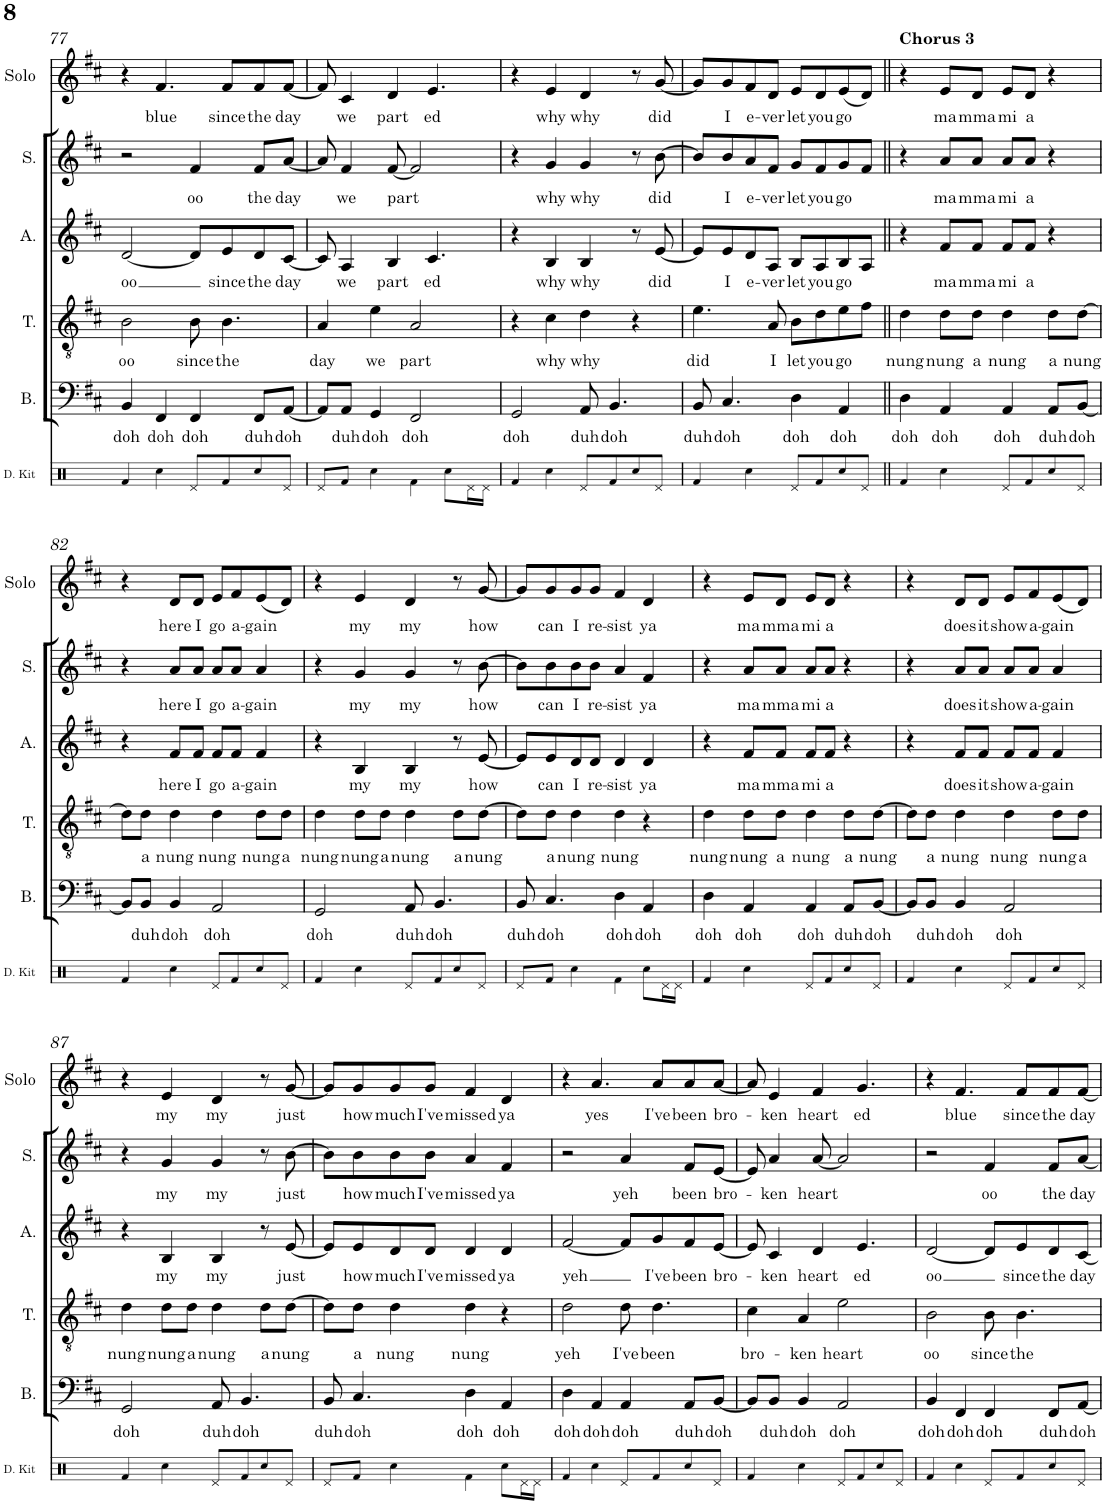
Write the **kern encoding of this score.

**kern	**kern	**text	**kern	**text	**kern	**text	**kern	**text	**kern	**text
*part6	*part5	*part5	*part4	*part4	*part3	*part3	*part2	*part2	*part1	*part1
*staff6	*staff5	*staff5	*staff4	*staff4	*staff3	*staff3	*staff2	*staff2	*staff1	*staff1
*I"Drum Kit	*I"Bass	*	*I"Tenor	*	*I"Alto	*	*I"Soprano	*	*I"Solo	*
*I'D. Kit	*I'B.	*	*I'T.	*	*I'A.	*	*I'S.	*	*I'Solo	*
!!LO:PB:g=z
*clefX	*clefF4	*	*clefGv2	*	*clefG2	*	*clefG2	*	*clefG2	*
*k[]	*k[f#c#]	*	*k[f#c#]	*	*k[f#c#]	*	*k[f#c#]	*	*k[f#c#]	*
*M4/4	*M4/4	*	*M4/4	*	*M4/4	*	*M4/4	*	*M4/4	*
=77	=77	=77	=77	=77	=77	=77	=77	=77	=77	=77
!	!	!LO:LY:b	!	!LO:LY:b	!	!LO:LY:b	!	!	!	!
4Rf/	4BB/	doh	2B\	oo	[2d/	oo	2r	.	4r	.
!	!	!LO:LY:b	!	!	!	!	!	!	!	!LO:LY:b
4Rcc\	4FF#/	doh	.	.	.	.	.	.	4.f#/	blue
!	!	!LO:LY:b	!	!LO:LY:b	!	!	!	!LO:LY:b	!	!
8Rd/L	4FF#/	doh	8B\	since	8d/L]	.	4f#/	oo	.	.
!	!	!	!	!LO:LY:b	!	!LO:LY:b	!	!	!	!LO:LY:b
8Rf/	.	.	4.B\	the	8e/	since	.	.	8f#/L	since
!	!	!LO:LY:b	!	!	!	!LO:LY:b	!	!LO:LY:b	!	!LO:LY:b
8Rcc/	8FF#/L	duh	.	.	8d/	the	8f#/L	the	8f#/	the
!	!	!LO:LY:b	!	!	!	!LO:LY:b	!	!LO:LY:b	!	!LO:LY:b
8Rd/J	[8AA/J	doh	.	.	[8c#/J	day	[8a/J	day	[8f#/J	day
=78	=78	=78	=78	=78	=78	=78	=78	=78	=78	=78
!	!	!	!	!LO:LY:b	!	!	!	!	!	!
8Rd/L	8AA/L]	.	4A/	day	8c#/]	.	8a/]	.	8f#/]	.
!	!	!LO:LY:b	!	!	!	!LO:LY:b	!	!LO:LY:b	!	!LO:LY:b
8Rf/J	8AA/J	duh	.	.	4A/	we	4f#/	we	4c#/	we
!	!	!LO:LY:b	!	!LO:LY:b	!	!	!	!	!	!
4Rcc\	4GG/	doh	4e\	we	.	.	.	.	.	.
!	!	!	!	!	!	!LO:LY:b	!	!LO:LY:b	!	!LO:LY:b
.	.	.	.	.	4B/	part	[8f#/	part	4d/	part
!	!	!LO:LY:b	!	!LO:LY:b	!	!	!	!	!	!
4Rf\	2FF#/	doh	2A/	part	.	.	2f#/]	.	.	.
!	!	!	!	!	!	!LO:LY:b	!	!	!	!LO:LY:b
.	.	.	.	.	4.c#/	ed	.	.	4.e/	ed
8Rcc\L	.	.	.	.	.	.	.	.	.	.
16Rd\L	.	.	.	.	.	.	.	.	.	.
16Rd\JJ	.	.	.	.	.	.	.	.	.	.
=79	=79	=79	=79	=79	=79	=79	=79	=79	=79	=79
!	!	!LO:LY:b	!	!	!	!	!	!	!	!
4Rf/	2GG/	doh	4r	.	4r	.	4r	.	4r	.
!	!	!	!	!LO:LY:b	!	!LO:LY:b	!	!LO:LY:b	!	!LO:LY:b
4Rcc\	.	.	4c#\	why	4B/	why	4g/	why	4e/	why
!	!	!LO:LY:b	!	!LO:LY:b	!	!LO:LY:b	!	!LO:LY:b	!	!LO:LY:b
8Rd/L	8AA/	duh	4d\	why	4B/	why	4g/	why	4d/	why
!	!	!LO:LY:b	!	!	!	!	!	!	!	!
8Rf/	4.BB/	doh	.	.	.	.	.	.	.	.
8Rcc/	.	.	4r	.	8r	.	8r	.	8r	.
!	!	!	!	!	!	!LO:LY:b	!	!LO:LY:b	!	!LO:LY:b
8Rd/J	.	.	.	.	[8e/	did	[8b\	did	[8g/	did
=80	=80	=80	=80	=80	=80	=80	=80	=80	=80	=80
!	!	!LO:LY:b	!	!LO:LY:b	!	!	!	!	!	!
4Rf/	8BB/	duh	4.e\	did	8e/L]	.	8b/L]	.	8g/L]	.
!	!	!LO:LY:b	!	!	!	!LO:LY:b	!	!LO:LY:b	!	!LO:LY:b
.	4.C#/	doh	.	.	8e/	I	8b/	I	8g/	I
!	!	!	!	!	!	!LO:LY:b	!	!LO:LY:b	!	!LO:LY:b
4Rcc\	.	.	.	.	8d/	e-	8a/	e-	8f#/	e-
!	!	!	!	!LO:LY:b	!	!LO:LY:b	!	!LO:LY:b	!	!LO:LY:b
.	.	.	8A/	I	8A/J	-ver	8f#/J	-ver	8d/J	-ver
!	!	!LO:LY:b	!	!LO:LY:b	!	!LO:LY:b	!	!LO:LY:b	!	!LO:LY:b
8Rd/L	4D\	doh	8B\L	let	8B/L	let	8g/L	let	8e/L	let
!	!	!	!	!LO:LY:b	!	!LO:LY:b	!	!LO:LY:b	!	!LO:LY:b
8Rf/	.	.	8d\	you	8A/	you	8f#/	you	8d/	you
!	!	!LO:LY:b	!	!LO:LY:b	!	!LO:LY:b	!	!LO:LY:b	!	!LO:LY:b
8Rcc/	4AA/	doh	8e\	go	8B/	go	8g/	go	(8e/	go
8Rd/J	.	.	8f#\J	.	8A/J	.	8f#/J	.	8d/J)	.
=81||	=81||	=81||	=81||	=81||	=81||	=81||	=81||	=81||	=81||	=81||
!	!	!	!	!	!	!	!	!	!LO:TX:a:B:t=Chorus 3	!
!	!	!LO:LY:b	!	!LO:LY:b	!	!	!	!	!	!
4Rf/	4D\	doh	4d\	nung	4r	.	4r	.	4r	.
!	!	!LO:LY:b	!	!LO:LY:b	!	!LO:LY:b	!	!LO:LY:b	!	!LO:LY:b
4Rcc\	4AA/	doh	8d\L	nung	8f#/L	ma	8a/L	ma	8e/L	ma
!	!	!	!	!LO:LY:b	!	!LO:LY:b	!	!LO:LY:b	!	!LO:LY:b
.	.	.	8d\J	a	8f#/J	mma	8a/J	mma	8d/J	mma
!	!	!LO:LY:b	!	!LO:LY:b	!	!LO:LY:b	!	!LO:LY:b	!	!LO:LY:b
8Rd/L	4AA/	doh	4d\	nung	8f#/L	mi	8a/L	mi	8e/L	mi
!	!	!	!	!	!	!LO:LY:b	!	!LO:LY:b	!	!LO:LY:b
8Rf/	.	.	.	.	8f#/J	a	8a/J	a	8d/J	a
!	!	!LO:LY:b	!	!LO:LY:b	!	!	!	!	!	!
8Rcc/	8AA/L	duh	8d\L	a	4r	.	4r	.	4r	.
!	!	!LO:LY:b	!	!LO:LY:b	!	!	!	!	!	!
8Rd/J	[8BB/J	doh	[8d\J	nung	.	.	.	.	.	.
!!LO:LB:g=z
=82	=82	=82	=82	=82	=82	=82	=82	=82	=82	=82
4Rf/	8BB/L]	.	8d\L]	.	4r	.	4r	.	4r	.
!	!	!LO:LY:b	!	!LO:LY:b	!	!	!	!	!	!
.	8BB/J	duh	8d\J	a	.	.	.	.	.	.
!	!	!LO:LY:b	!	!LO:LY:b	!	!LO:LY:b	!	!LO:LY:b	!	!LO:LY:b
4Rcc\	4BB/	doh	4d\	nung	8f#/L	here	8a/L	here	8d/L	here
!	!	!	!	!	!	!LO:LY:b	!	!LO:LY:b	!	!LO:LY:b
.	.	.	.	.	8f#/J	I	8a/J	I	8d/J	I
!	!	!LO:LY:b	!	!LO:LY:b	!	!LO:LY:b	!	!LO:LY:b	!	!LO:LY:b
8Rd/L	2AA/	doh	4d\	nung	8f#/L	go	8a/L	go	8e/L	go
!	!	!	!	!	!	!LO:LY:b	!	!LO:LY:b	!	!LO:LY:b
8Rf/	.	.	.	.	8f#/J	a-	8a/J	a-	8f#/	a-
!	!	!	!	!LO:LY:b	!	!LO:LY:b	!	!LO:LY:b	!	!LO:LY:b
8Rcc/	.	.	8d\L	nung	4f#/	-gain	4a/	-gain	(8e/	-gain
!	!	!	!	!LO:LY:b	!	!	!	!	!	!
8Rd/J	.	.	8d\J	a	.	.	.	.	8d/J)	.
=83	=83	=83	=83	=83	=83	=83	=83	=83	=83	=83
!	!	!LO:LY:b	!	!LO:LY:b	!	!	!	!	!	!
4Rf/	2GG/	doh	4d\	nung	4r	.	4r	.	4r	.
!	!	!	!	!LO:LY:b	!	!LO:LY:b	!	!LO:LY:b	!	!LO:LY:b
4Rcc\	.	.	8d\L	nung	4B/	my	4g/	my	4e/	my
!	!	!	!	!LO:LY:b	!	!	!	!	!	!
.	.	.	8d\J	a	.	.	.	.	.	.
!	!	!LO:LY:b	!	!LO:LY:b	!	!LO:LY:b	!	!LO:LY:b	!	!LO:LY:b
8Rd/L	8AA/	duh	4d\	nung	4B/	my	4g/	my	4d/	my
!	!	!LO:LY:b	!	!	!	!	!	!	!	!
8Rf/	4.BB/	doh	.	.	.	.	.	.	.	.
!	!	!	!	!LO:LY:b	!	!	!	!	!	!
8Rcc/	.	.	8d\L	a	8r	.	8r	.	8r	.
!	!	!	!	!LO:LY:b	!	!LO:LY:b	!	!LO:LY:b	!	!LO:LY:b
8Rd/J	.	.	[8d\J	nung	[8e/	how	[8b\	how	[8g/	how
=84	=84	=84	=84	=84	=84	=84	=84	=84	=84	=84
!	!	!LO:LY:b	!	!	!	!	!	!	!	!
8Rd/L	8BB/	duh	8d\L]	.	8e/L]	.	8b\L]	.	8g/L]	.
!	!	!LO:LY:b	!	!LO:LY:b	!	!LO:LY:b	!	!LO:LY:b	!	!LO:LY:b
8Rf/J	4.C#/	doh	8d\J	a	8e/	can	8b\	can	8g/	can
!	!	!	!	!LO:LY:b	!	!LO:LY:b	!	!LO:LY:b	!	!LO:LY:b
4Rcc\	.	.	4d\	nung	8d/	I	8b\	I	8g/	I
!	!	!	!	!	!	!LO:LY:b	!	!LO:LY:b	!	!LO:LY:b
.	.	.	.	.	8d/J	re-	8b\J	re-	8g/J	re-
!	!	!LO:LY:b	!	!LO:LY:b	!	!LO:LY:b	!	!LO:LY:b	!	!LO:LY:b
4Rf\	4D\	doh	4d\	nung	4d/	-sist	4a/	-sist	4f#/	-sist
!	!	!LO:LY:b	!	!	!	!LO:LY:b	!	!LO:LY:b	!	!LO:LY:b
8Rcc\L	4AA/	doh	4r	.	4d/	ya	4f#/	ya	4d/	ya
16Rd\L	.	.	.	.	.	.	.	.	.	.
16Rd\JJ	.	.	.	.	.	.	.	.	.	.
=85	=85	=85	=85	=85	=85	=85	=85	=85	=85	=85
!	!	!LO:LY:b	!	!LO:LY:b	!	!	!	!	!	!
4Rf/	4D\	doh	4d\	nung	4r	.	4r	.	4r	.
!	!	!LO:LY:b	!	!LO:LY:b	!	!LO:LY:b	!	!LO:LY:b	!	!LO:LY:b
4Rcc\	4AA/	doh	8d\L	nung	8f#/L	ma	8a/L	ma	8e/L	ma
!	!	!	!	!LO:LY:b	!	!LO:LY:b	!	!LO:LY:b	!	!LO:LY:b
.	.	.	8d\J	a	8f#/J	mma	8a/J	mma	8d/J	mma
!	!	!LO:LY:b	!	!LO:LY:b	!	!LO:LY:b	!	!LO:LY:b	!	!LO:LY:b
8Rd/L	4AA/	doh	4d\	nung	8f#/L	mi	8a/L	mi	8e/L	mi
!	!	!	!	!	!	!LO:LY:b	!	!LO:LY:b	!	!LO:LY:b
8Rf/	.	.	.	.	8f#/J	a	8a/J	a	8d/J	a
!	!	!LO:LY:b	!	!LO:LY:b	!	!	!	!	!	!
8Rcc/	8AA/L	duh	8d\L	a	4r	.	4r	.	4r	.
!	!	!LO:LY:b	!	!LO:LY:b	!	!	!	!	!	!
8Rd/J	[8BB/J	doh	[8d\J	nung	.	.	.	.	.	.
=86	=86	=86	=86	=86	=86	=86	=86	=86	=86	=86
4Rf/	8BB/L]	.	8d\L]	.	4r	.	4r	.	4r	.
!	!	!LO:LY:b	!	!LO:LY:b	!	!	!	!	!	!
.	8BB/J	duh	8d\J	a	.	.	.	.	.	.
!	!	!LO:LY:b	!	!LO:LY:b	!	!LO:LY:b	!	!LO:LY:b	!	!LO:LY:b
4Rcc\	4BB/	doh	4d\	nung	8f#/L	does	8a/L	does	8d/L	does
!	!	!	!	!	!	!LO:LY:b	!	!LO:LY:b	!	!LO:LY:b
.	.	.	.	.	8f#/J	it	8a/J	it	8d/J	it
!	!	!LO:LY:b	!	!LO:LY:b	!	!LO:LY:b	!	!LO:LY:b	!	!LO:LY:b
8Rd/L	2AA/	doh	4d\	nung	8f#/L	show	8a/L	show	8e/L	show
!	!	!	!	!	!	!LO:LY:b	!	!LO:LY:b	!	!LO:LY:b
8Rf/	.	.	.	.	8f#/J	a-	8a/J	a-	8f#/	a-
!	!	!	!	!LO:LY:b	!	!LO:LY:b	!	!LO:LY:b	!	!LO:LY:b
8Rcc/	.	.	8d\L	nung	4f#/	-gain	4a/	-gain	(8e/	-gain
!	!	!	!	!LO:LY:b	!	!	!	!	!	!
8Rd/J	.	.	8d\J	a	.	.	.	.	8d/J)	.
!!LO:LB:g=z
=87	=87	=87	=87	=87	=87	=87	=87	=87	=87	=87
!	!	!LO:LY:b	!	!LO:LY:b	!	!	!	!	!	!
4Rf/	2GG/	doh	4d\	nung	4r	.	4r	.	4r	.
!	!	!	!	!LO:LY:b	!	!LO:LY:b	!	!LO:LY:b	!	!LO:LY:b
4Rcc\	.	.	8d\L	nung	4B/	my	4g/	my	4e/	my
!	!	!	!	!LO:LY:b	!	!	!	!	!	!
.	.	.	8d\J	a	.	.	.	.	.	.
!	!	!LO:LY:b	!	!LO:LY:b	!	!LO:LY:b	!	!LO:LY:b	!	!LO:LY:b
8Rd/L	8AA/	duh	4d\	nung	4B/	my	4g/	my	4d/	my
!	!	!LO:LY:b	!	!	!	!	!	!	!	!
8Rf/	4.BB/	doh	.	.	.	.	.	.	.	.
!	!	!	!	!LO:LY:b	!	!	!	!	!	!
8Rcc/	.	.	8d\L	a	8r	.	8r	.	8r	.
!	!	!	!	!LO:LY:b	!	!LO:LY:b	!	!LO:LY:b	!	!LO:LY:b
8Rd/J	.	.	[8d\J	nung	[8e/	just	[8b\	just	[8g/	just
=88	=88	=88	=88	=88	=88	=88	=88	=88	=88	=88
!	!	!LO:LY:b	!	!	!	!	!	!	!	!
8Rd/L	8BB/	duh	8d\L]	.	8e/L]	.	8b\L]	.	8g/L]	.
!	!	!LO:LY:b	!	!LO:LY:b	!	!LO:LY:b	!	!LO:LY:b	!	!LO:LY:b
8Rf/J	4.C#/	doh	8d\J	a	8e/	how	8b\	how	8g/	how
!	!	!	!	!LO:LY:b	!	!LO:LY:b	!	!LO:LY:b	!	!LO:LY:b
4Rcc\	.	.	4d\	nung	8d/	much	8b\	much	8g/	much
!	!	!	!	!	!	!LO:LY:b	!	!LO:LY:b	!	!LO:LY:b
.	.	.	.	.	8d/J	I've	8b\J	I've	8g/J	I've
!	!	!LO:LY:b	!	!LO:LY:b	!	!LO:LY:b	!	!LO:LY:b	!	!LO:LY:b
4Rf\	4D\	doh	4d\	nung	4d/	missed	4a/	missed	4f#/	missed
!	!	!LO:LY:b	!	!	!	!LO:LY:b	!	!LO:LY:b	!	!LO:LY:b
8Rcc\L	4AA/	doh	4r	.	4d/	ya	4f#/	ya	4d/	ya
16Rd\L	.	.	.	.	.	.	.	.	.	.
16Rd\JJ	.	.	.	.	.	.	.	.	.	.
=89	=89	=89	=89	=89	=89	=89	=89	=89	=89	=89
!	!	!LO:LY:b	!	!LO:LY:b	!	!LO:LY:b	!	!	!	!
4Rf/	4D\	doh	2d\	yeh	[2f#/	yeh	2r	.	4r	.
!	!	!LO:LY:b	!	!	!	!	!	!	!	!LO:LY:b
4Rcc\	4AA/	doh	.	.	.	.	.	.	4.a/	yes
!	!	!LO:LY:b	!	!LO:LY:b	!	!	!	!LO:LY:b	!	!
8Rd/L	4AA/	doh	8d\	I've	8f#/L]	.	4a/	yeh	.	.
!	!	!	!	!LO:LY:b	!	!LO:LY:b	!	!	!	!LO:LY:b
8Rf/	.	.	4.d\	been	8g/	I've	.	.	8a/L	I've
!	!	!LO:LY:b	!	!	!	!LO:LY:b	!	!LO:LY:b	!	!LO:LY:b
8Rcc/	8AA/L	duh	.	.	8f#/	been	8f#/L	been	8a/	been
!	!	!LO:LY:b	!	!	!	!LO:LY:b	!	!LO:LY:b	!	!LO:LY:b
8Rd/J	[8BB/J	doh	.	.	[8e/J	bro-	[8e/J	bro-	[8a/J	bro-
=90	=90	=90	=90	=90	=90	=90	=90	=90	=90	=90
!	!	!	!	!LO:LY:b	!	!	!	!	!	!
4Rf/	8BB/L]	.	4c#\	bro-	8e/]	.	8e/]	.	8a/]	.
!	!	!LO:LY:b	!	!	!	!LO:LY:b	!	!LO:LY:b	!	!LO:LY:b
.	8BB/J	duh	.	.	4c#/	-ken	4a/	-ken	4e/	-ken
!	!	!LO:LY:b	!	!LO:LY:b	!	!	!	!	!	!
4Rcc\	4BB/	doh	4A/	-ken	.	.	.	.	.	.
!	!	!	!	!	!	!LO:LY:b	!	!LO:LY:b	!	!LO:LY:b
.	.	.	.	.	4d/	heart	[8a/	heart	4f#/	heart
!	!	!LO:LY:b	!	!LO:LY:b	!	!	!	!	!	!
8Rd/L	2AA/	doh	2e\	heart	.	.	2a/]	.	.	.
!	!	!	!	!	!	!LO:LY:b	!	!	!	!LO:LY:b
8Rf/	.	.	.	.	4.e/	ed	.	.	4.g/	ed
8Rcc/	.	.	.	.	.	.	.	.	.	.
8Rd/J	.	.	.	.	.	.	.	.	.	.
=91	=91	=91	=91	=91	=91	=91	=91	=91	=91	=91
!	!	!LO:LY:b	!	!LO:LY:b	!	!LO:LY:b	!	!	!	!
4Rf/	4BB/	doh	2B\	oo	[2d/	oo	2r	.	4r	.
!	!	!LO:LY:b	!	!	!	!	!	!	!	!LO:LY:b
4Rcc\	4FF#/	doh	.	.	.	.	.	.	4.f#/	blue
!	!	!LO:LY:b	!	!LO:LY:b	!	!	!	!LO:LY:b	!	!
8Rd/L	4FF#/	doh	8B\	since	8d/L]	.	4f#/	oo	.	.
!	!	!	!	!LO:LY:b	!	!LO:LY:b	!	!	!	!LO:LY:b
8Rf/	.	.	4.B\	the	8e/	since	.	.	8f#/L	since
!	!	!LO:LY:b	!	!	!	!LO:LY:b	!	!LO:LY:b	!	!LO:LY:b
8Rcc/	8FF#/L	duh	.	.	8d/	the	8f#/L	the	8f#/	the
!	!	!LO:LY:b	!	!	!	!LO:LY:b	!	!LO:LY:b	!	!LO:LY:b
8Rd/J	[8AA/J	doh	.	.	[8c#/J	day	[8a/J	day	[8f#/J	day
=	=	=	=	=	=	=	=	=	=	=
*-	*-	*-	*-	*-	*-	*-	*-	*-	*-	*-
